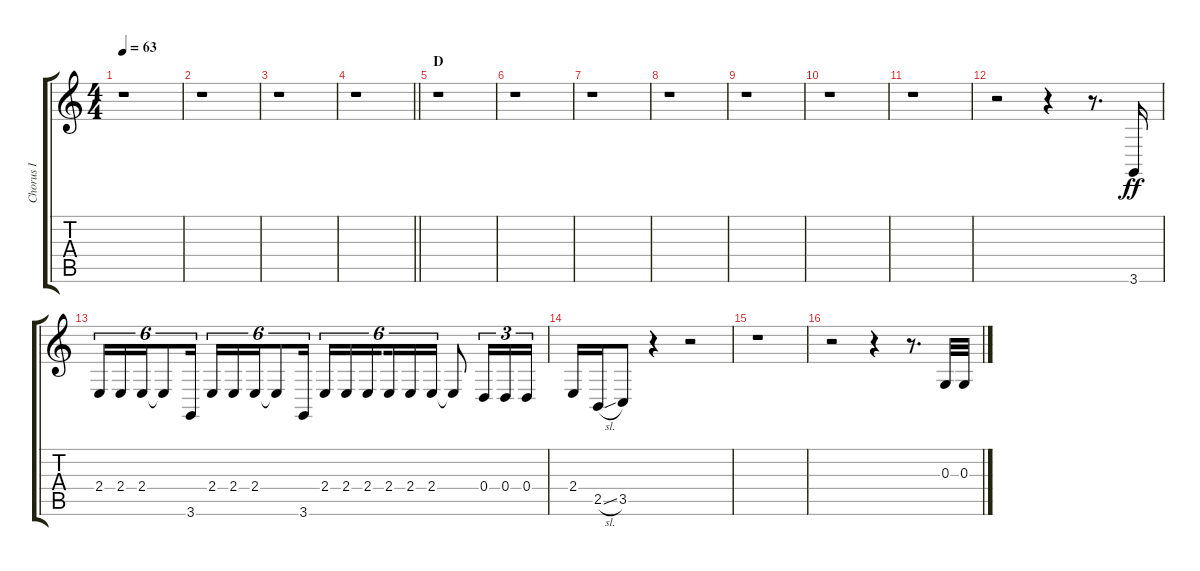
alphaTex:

\track ("Chorus I" "Chorus I") {instrument voiceoohs}
\staff {score tabs}
\tuning (E4 B3 G3 D3 A2 E2) {hide}
\ts (4 4)
\tempo 63
\clef g2
\ks c
r.1{dy ff} |
r.1 |
r.1 |
\barLineRight lightlight
r.1 |
\section ("" "D")
r.1 |
r.1 |
r.1 |
r.1 |
r.1 |
r.1 |
r.1 |
r.2 r.4 r.8{d} 3.6.16 |
2.4.16{tu (6 4)} 2.4.16{tu (6 4)} 2.4.16{tu (6 4)} 2.4{t}.8{tu (6 4)} 3.6.16{tu (6 4)} 2.4.16{tu (6 4)} 2.4.16{tu (6 4)} 2.4.16{tu (6 4)} 2.4{t}.8{tu (6 4)} 3.6.16{tu (6 4)} 2.4.16{tu (6 4)} 2.4.16{tu (6 4)} 2.4.16{tu (6 4) beam splitsecondary} 2.4.16{tu (6 4)} 2.4.16{tu (6 4)} 2.4.16{tu (6 4)} 2.4{t}.8 0.4.16{tu (3 2)} 0.4.16{tu (3 2)} 0.4.16{tu (3 2)} |
2.4.16 2.5{sl}.16 3.5.8 r.4 r.2 |
r.1 |
r.2 r.4 r.8{d} 0.3.32 0.3.32
